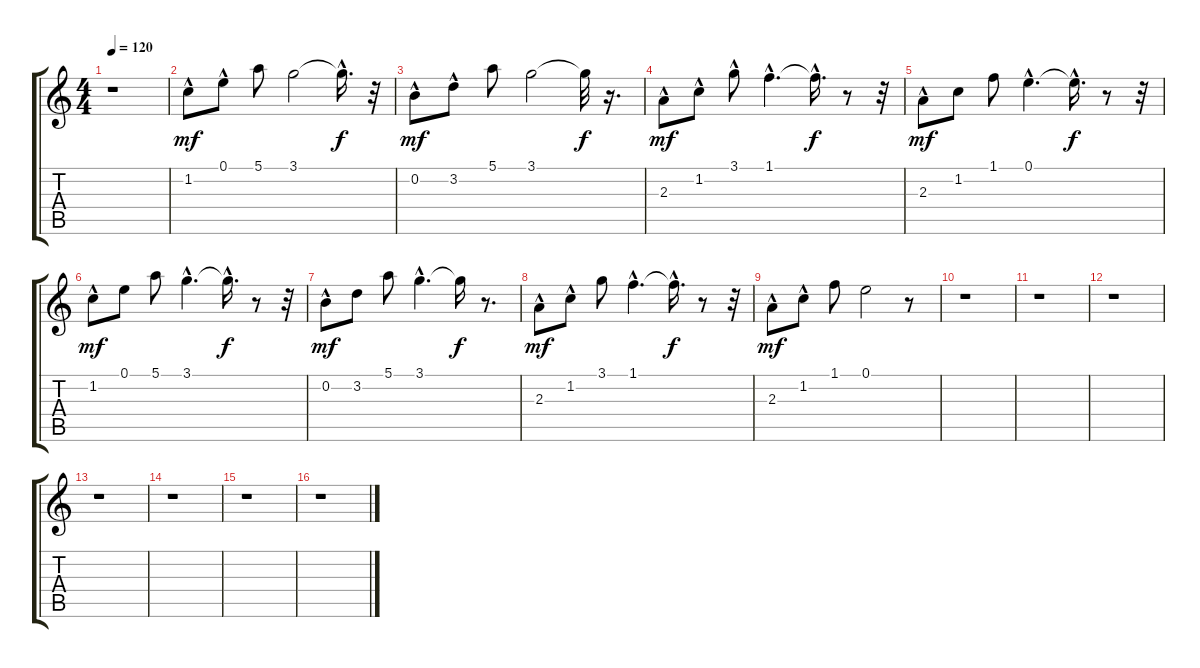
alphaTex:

\track "" {instrument acousticguitarsteel}
\staff {score tabs}
\tuning (E4 B3 G3 D3 A2 E2) {hide}
\ts (4 4)
\tempo 120
\clef g2
\ks c
r.1{dy mf} |
1.2{hac}.8 0.1{hac}.8 5.1.8 3.1.2 3.1{hac t}.16{d dy f} r.32 |
0.2{hac}.8{dy mf} 3.2{hac}.8 5.1.8 3.1.2 3.1{t}.32{dy f} r.16{d} |
2.3{hac}.8{dy mf} 1.2{hac}.8 3.1{hac}.8 1.1{hac}.4{d} 1.1{hac t}.16{d dy f} r.8 r.32 |
2.3{hac}.8{dy mf} 1.2.8 1.1.8 0.1{hac}.4{d} 0.1{hac t}.16{d dy f} r.8 r.32 |
1.2{hac}.8{dy mf} 0.1.8 5.1.8 3.1{hac}.4{d} 3.1{hac t}.16{d dy f} r.8 r.32 |
0.2{hac}.8{dy mf} 3.2.8 5.1.8 3.1{hac}.4{d} 3.1{t}.16{dy f} r.8{d} |
2.3{hac}.8{dy mf} 1.2{hac}.8 3.1.8 1.1{hac}.4{d} 1.1{hac t}.16{d dy f} r.8 r.32 |
2.3{hac}.8{dy mf} 1.2{hac}.8 1.1.8 0.1.2 r.8 |
r.1 |
r.1 |
r.1 |
r.1 |
r.1 |
r.1 |
r.1
